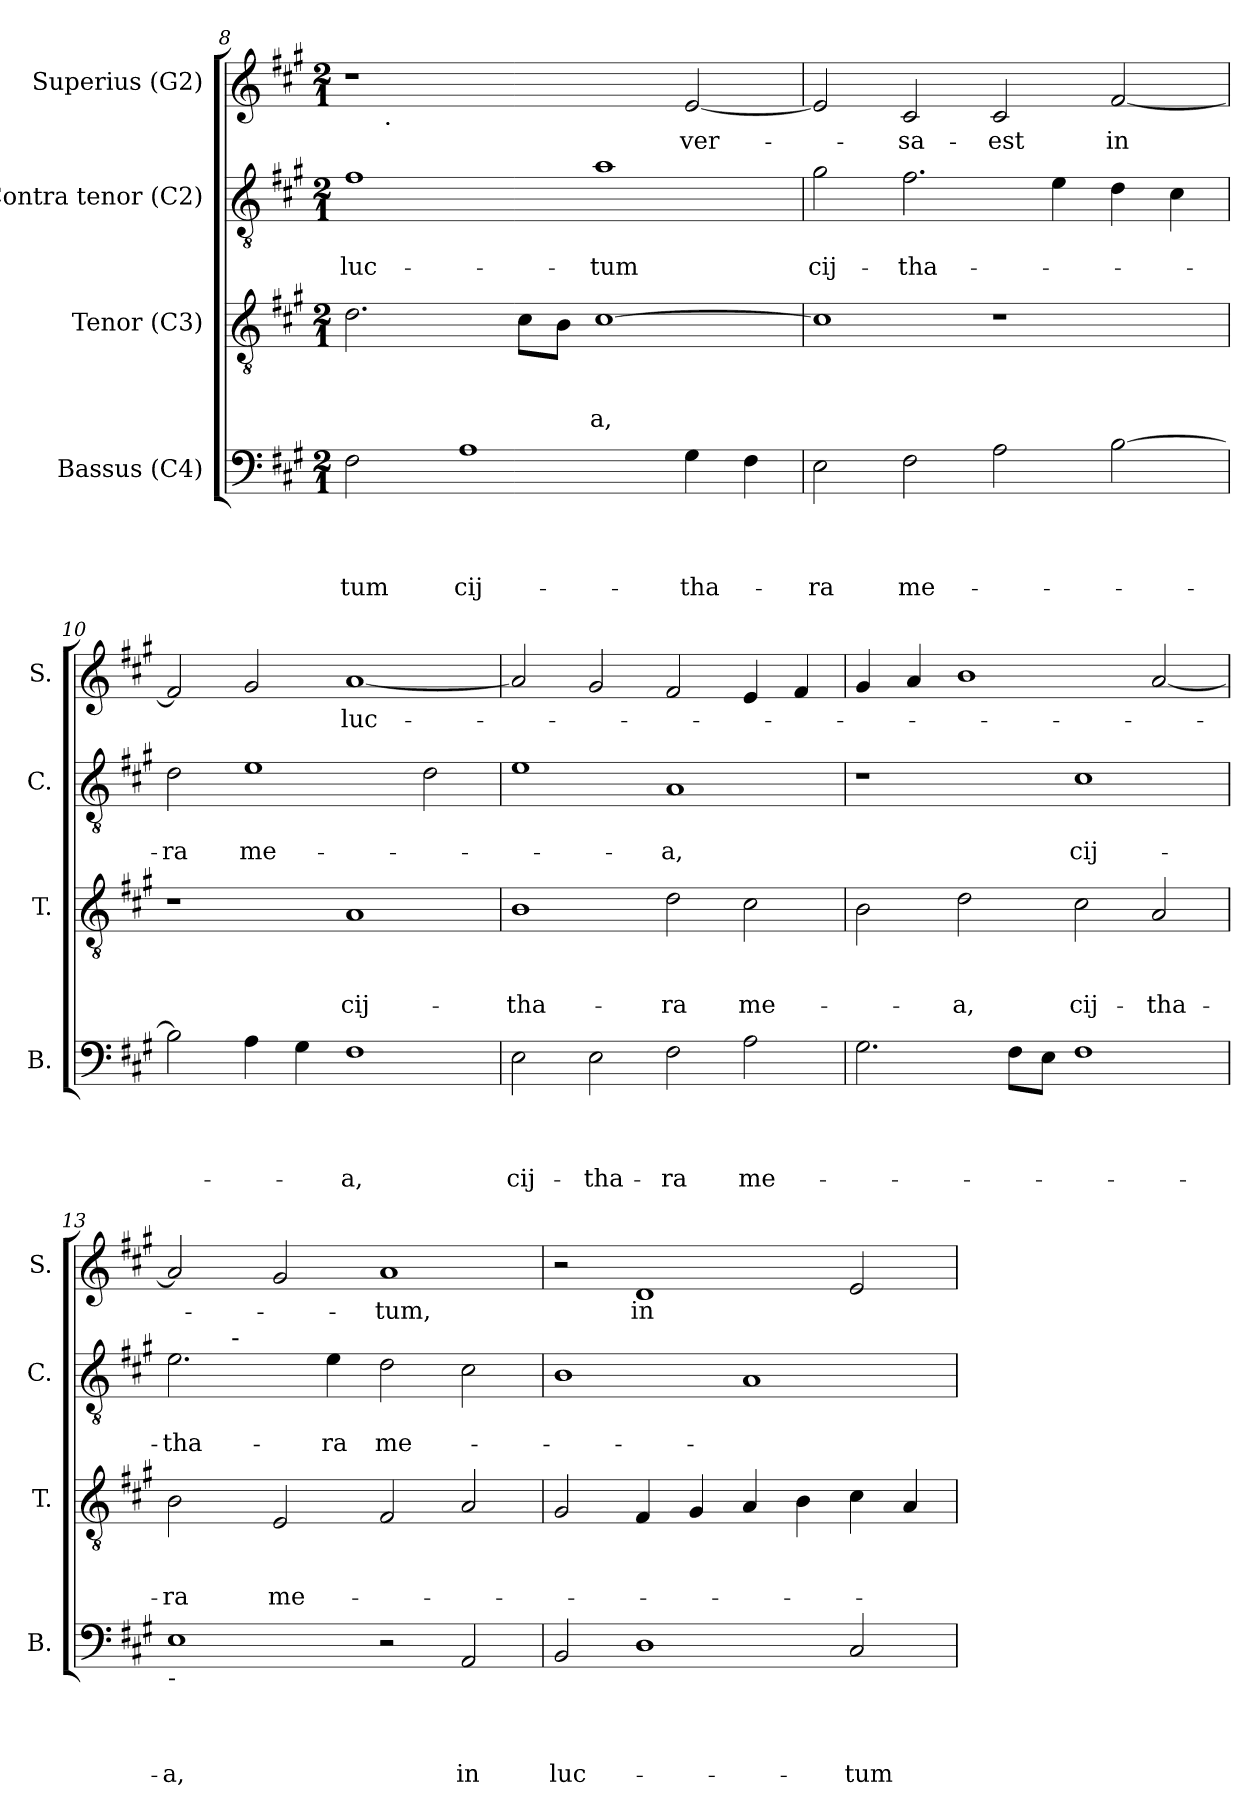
**kern	**text	**text	**text	**text	**kern	**text	**text	**text	**kern	**text	**text	**kern	**text
*part4	*part4	*part4	*part4	*part4	*part3	*part3	*part3	*part3	*part2	*part2	*part2	*part1	*part1
*staff4	*staff4	*staff4	*staff4	*staff4	*staff3	*staff3	*staff3	*staff3	*staff2	*staff2	*staff2	*staff1	*staff1
*I"Bassus (C4)	*	*	*	*	*I"Tenor (C3)	*	*	*	*I"Contra tenor (C2)	*	*	*I"Superius (G2)	*
*I'B.	*	*	*	*	*I'T.	*	*	*	*I'C.	*	*	*I'S.	*
*clefF4	*	*	*	*	*clefGv2	*	*	*	*clefGv2	*	*	*clefG2	*
*k[f#c#g#]	*	*	*	*	*k[f#c#g#]	*	*	*	*k[f#c#g#]	*	*	*k[f#c#g#]	*
*A:	*	*	*	*	*A:	*	*	*	*A:	*	*	*A:	*
*M2/1	*	*	*	*	*M2/1	*	*	*	*M2/1	*	*	*M2/1	*
=8	=8	=8	=8	=8	=8	=8	=8	=8	=8	=8	=8	=8	=8
!	!	!	!	!LO:LY:b	!	!	!	!	!	!	!LO:LY:b	!	!
*	*	*	*	*	*	*	*	*	*	*	*	*^	*
2F#\	.	.	.	-tum	2.d\	.	.	.	1f#	.	luc-	1r	8ryy	.
!	!	!	!	!	!	!	!	!	!	!	!	!	!LO:TX:b:t=.	!
.	.	.	.	.	.	.	.	.	.	.	.	.	1...ryy	.
!	!	!	!	!LO:LY:b	!	!	!	!	!	!	!	!	!	!
1A	.	.	.	cij-	.	.	.	.	.	.	.	.	.	.
.	.	.	.	.	8c#\L	.	.	.	.	.	.	.	.	.
.	.	.	.	.	8B\J	.	.	.	.	.	.	.	.	.
!	!	!	!	!	!	!	!	!LO:LY:b	!	!	!LO:LY:b	!	!	!
.	.	.	.	.	[<1c#	.	.	-a,	1a	.	-tum	2ryy	.	.
!	!	!	!	!LO:LY:b	!	!	!	!	!	!	!	!	!	!LO:LY:b
4G#\	.	.	.	-tha-	.	.	.	.	.	.	.	[<2e/	.	ver-
4F#\	.	.	.	.	.	.	.	.	.	.	.	.	.	.
!!LO:LB:g=z
=9	=9	=9	=9	=9	=9	=9	=9	=9	=9	=9	=9	=9	=9	=9
!	!	!	!	!LO:LY:b	!	!	!	!	!	!	!LO:LY:b	!	!	!
*	*	*	*	*	*	*	*	*	*	*	*	*v	*v	*
2E\	.	.	.	-ra	1c#]	.	.	.	2g#\	.	cij-	2e/]	.
!	!	!	!	!LO:LY:b	!	!	!	!	!	!	!LO:LY:b	!	!LO:LY:b
2F#\	.	.	.	me-	.	.	.	.	2.f#\	.	-tha-	2c#/	-sa-
!	!	!	!	!	!	!	!	!	!	!	!	!	!LO:LY:b
2A\	.	.	.	.	1r	.	.	.	.	.	.	2c#/	-est
.	.	.	.	.	.	.	.	.	4e\	.	.	.	.
!	!	!	!	!	!	!	!	!	!	!	!	!	!LO:LY:b
[>2B\	.	.	.	.	.	.	.	.	4d\	.	.	[<2f#/	in
.	.	.	.	.	.	.	.	.	4c#\	.	.	.	.
=10	=10	=10	=10	=10	=10	=10	=10	=10	=10	=10	=10	=10	=10
!	!	!	!	!	!	!	!	!	!	!	!LO:LY:b	!	!
2B\]	.	.	.	.	1r	.	.	.	2d\	.	-ra	2f#/]	.
!	!	!	!	!	!	!	!	!	!	!	!LO:LY:b	!	!
4A\	.	.	.	.	.	.	.	.	1e	.	me-	2g#/	.
4G#\	.	.	.	.	.	.	.	.	.	.	.	.	.
!	!	!	!	!LO:LY:b	!	!	!	!LO:LY:b	!	!	!	!	!LO:LY:b
1F#	.	.	.	-a,	1A	.	.	cij-	.	.	.	[<1a	luc-
.	.	.	.	.	.	.	.	.	2d\	.	.	.	.
=11	=11	=11	=11	=11	=11	=11	=11	=11	=11	=11	=11	=11	=11
!	!	!	!	!LO:LY:b	!	!	!	!LO:LY:b	!	!	!	!	!
2E\	.	.	.	cij-	1B	.	.	-tha-	1e	.	.	2a/]	.
!	!	!	!	!LO:LY:b	!	!	!	!	!	!	!	!	!
2E\	.	.	.	-tha-	.	.	.	.	.	.	.	2g#/	.
!	!	!	!	!LO:LY:b	!	!	!	!LO:LY:b	!	!	!LO:LY:b	!	!
2F#\	.	.	.	-ra	2d\	.	.	-ra	1A	.	-a,	2f#/	.
!	!	!	!	!LO:LY:b	!	!	!	!LO:LY:b	!	!	!	!	!
2A\	.	.	.	me-	2c#\	.	.	me-	.	.	.	4e/	.
.	.	.	.	.	.	.	.	.	.	.	.	4f#/	.
=12	=12	=12	=12	=12	=12	=12	=12	=12	=12	=12	=12	=12	=12
2.G#\	.	.	.	.	2B\	.	.	.	1r	.	.	4g#/	.
.	.	.	.	.	.	.	.	.	.	.	.	4a/	.
!	!	!	!	!	!	!	!	!LO:LY:b	!	!	!	!	!
.	.	.	.	.	2d\	.	.	-a,	.	.	.	1b	.
8F#\L	.	.	.	.	.	.	.	.	.	.	.	.	.
8E\J	.	.	.	.	.	.	.	.	.	.	.	.	.
!	!	!	!	!	!	!	!	!LO:LY:b	!	!	!LO:LY:b	!	!
1F#	.	.	.	.	2c#\	.	.	cij-	1c#	.	cij-	.	.
!	!	!	!	!	!	!	!	!LO:LY:b	!	!	!	!	!
.	.	.	.	.	2A/	.	.	-tha-	.	.	.	[>2a/	.
!!LO:PB:g=z
=13	=13	=13	=13	=13	=13	=13	=13	=13	=13	=13	=13	=13	=13
!LO:TX:b:t=-	!	!	!	!	!	!	!	!	!	!	!	!	!
!	!	!	!	!LO:LY:b	!	!	!	!LO:LY:b	!	!	!LO:LY:b	!	!
*	*	*	*	*	*	*	*	*	*^	*	*	*	*
1E	.	.	.	-a,	2B\	.	.	-ra	2.e\	3ryy	.	-tha-	2a/]	.
!	!	!	!	!	!	!	!	!	!	!LO:TX:a:t=-	!	!	!	!
.	.	.	.	.	.	.	.	.	.	3%2ryy	.	.	.	.
!	!	!	!	!	!	!	!	!LO:LY:b	!	!	!	!	!	!
.	.	.	.	.	2E/	.	.	me-	.	.	.	.	2g#/	.
!	!	!	!	!	!	!	!	!	!	!	!	!LO:LY:b	!	!
.	.	.	.	.	.	.	.	.	4e\	.	.	-ra	.	.
!	!	!	!	!	!	!	!	!	!	!	!	!LO:LY:b	!	!LO:LY:b
2r	.	.	.	.	2F#/	.	.	.	2d\	3%2.ryy	.	me-	1a	-tum,
!	!	!	!	!LO:LY:b	!	!	!	!	!	!	!	!	!	!
2AA/	.	.	.	in	2A/	.	.	.	2c#\	.	.	.	.	.
=14	=14	=14	=14	=14	=14	=14	=14	=14	=14	=14	=14	=14	=14	=14
!	!	!	!	!LO:LY:b	!	!	!	!	!	!	!	!	!	!
*	*	*	*	*	*	*	*	*	*v	*v	*	*	*	*
2BB/	.	.	.	luc-	2G#/	.	.	.	1B	.	.	2r	.
!	!	!	!	!	!	!	!	!	!	!	!	!	!LO:LY:b
1D	.	.	.	.	4F#/	.	.	.	.	.	.	1d	in
.	.	.	.	.	4G#/	.	.	.	.	.	.	.	.
.	.	.	.	.	4A/	.	.	.	1A	.	.	.	.
.	.	.	.	.	4B\	.	.	.	.	.	.	.	.
!	!	!	!	!LO:LY:b	!	!	!	!	!	!	!	!	!
2C#/	.	.	.	-tum	4c#\	.	.	.	.	.	.	2e/	.
.	.	.	.	.	4A/	.	.	.	.	.	.	.	.
=	=	=	=	=	=	=	=	=	=	=	=	=	=
*-	*-	*-	*-	*-	*-	*-	*-	*-	*-	*-	*-	*-	*-
